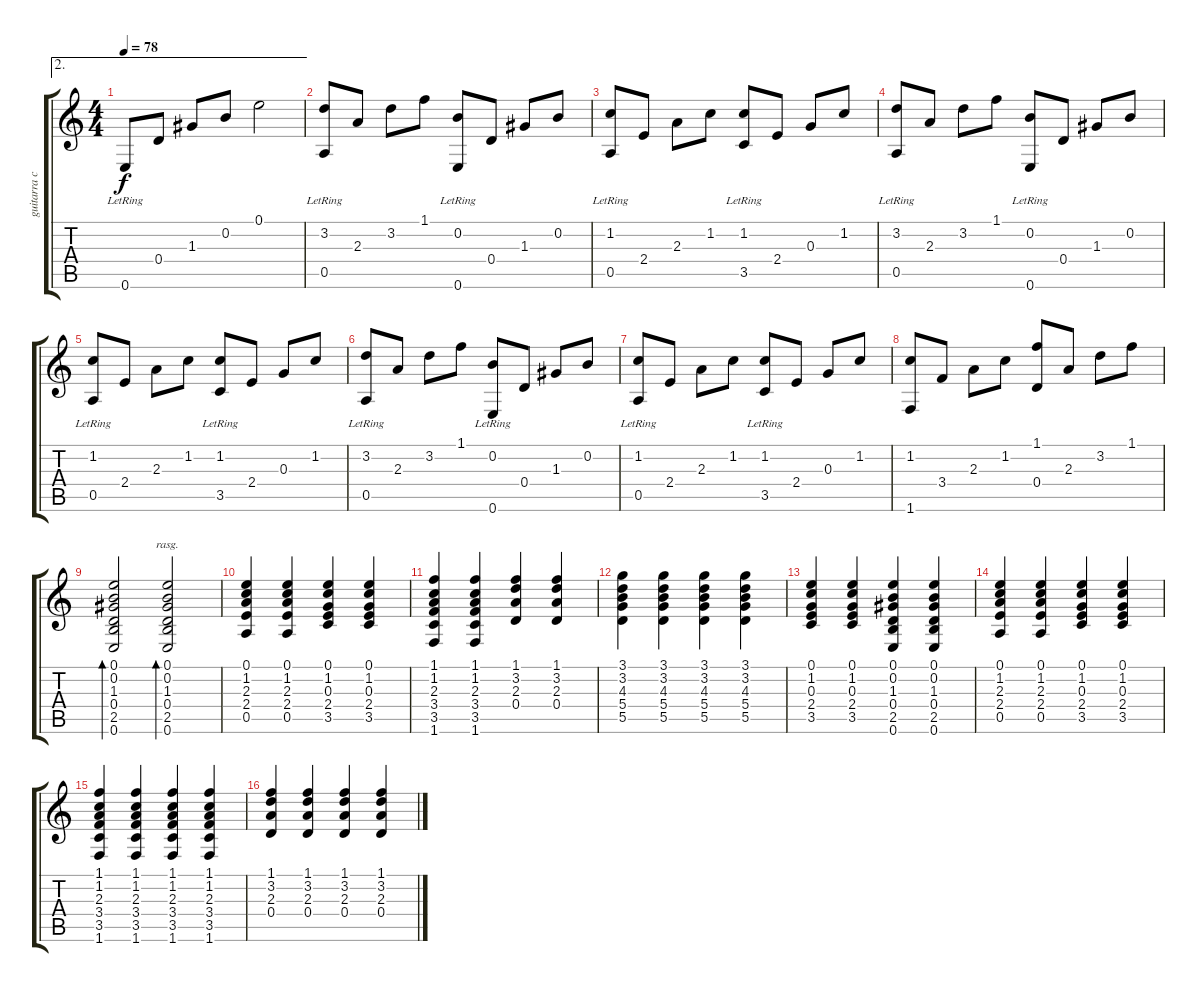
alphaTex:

\track ("guitarra clean" "guitarra c") {instrument electricguitarclean}
\staff {score tabs}
\tuning (E4 B3 G3 D3 A2 E2) {hide}
\ae 2
\ts (4 4)
\tempo 78
\clef g2
\ks c
0.6{lr}.8{dy f} 0.4.8 1.3.8 0.2.8 0.1.2 |
(3.2 0.5{lr}).8 2.3.8 3.2.8 1.1.8 (0.2 0.6{lr}).8 0.4.8 1.3.8 0.2.8 |
(1.2 0.5{lr}).8 2.4.8 2.3.8 1.2.8 (1.2 3.5{lr}).8 2.4.8 0.3.8 1.2.8 |
(3.2 0.5{lr}).8 2.3.8 3.2.8 1.1.8 (0.2 0.6{lr}).8 0.4.8 1.3.8 0.2.8 |
(1.2 0.5{lr}).8 2.4.8 2.3.8 1.2.8 (1.2 3.5{lr}).8 2.4.8 0.3.8 1.2.8 |
(3.2 0.5{lr}).8 2.3.8 3.2.8 1.1.8 (0.2 0.6{lr}).8 0.4.8 1.3.8 0.2.8 |
(1.2 0.5{lr}).8 2.4.8 2.3.8 1.2.8 (1.2 3.5{lr}).8 2.4.8 0.3.8 1.2.8 |
(1.2 1.6).8 3.4.8 2.3.8 1.2.8 (1.1 0.4).8 2.3.8 3.2.8 1.1.8 |
(0.1 0.2 1.3 0.4 2.5 0.6).2{bd 120} (0.1 0.2 1.3 0.4 2.5 0.6).2{bd 120 rasg ii} |
(0.1 1.2 2.3 2.4 0.5).4 (0.1 1.2 2.3 2.4 0.5).4 (0.1 1.2 0.3 2.4 3.5).4 (0.1 1.2 0.3 2.4 3.5).4 |
(1.1 1.2 2.3 3.4 3.5 1.6).4 (1.1 1.2 2.3 3.4 3.5 1.6).4 (1.1 3.2 2.3 0.4).4 (1.1 3.2 2.3 0.4).4 |
(3.1 3.2 4.3 5.4 5.5).4 (3.1 3.2 4.3 5.4 5.5).4 (3.1 3.2 4.3 5.4 5.5).4 (3.1 3.2 4.3 5.4 5.5).4 |
(0.1 1.2 0.3 2.4 3.5).4 (0.1 1.2 0.3 2.4 3.5).4 (0.1 0.2 1.3 0.4 2.5 0.6).4 (0.1 0.2 1.3 0.4 2.5 0.6).4 |
(0.1 1.2 2.3 2.4 0.5).4 (0.1 1.2 2.3 2.4 0.5).4 (0.1 1.2 0.3 2.4 3.5).4 (0.1 1.2 0.3 2.4 3.5).4 |
(1.1 1.2 2.3 3.4 3.5 1.6).4 (1.1 1.2 2.3 3.4 3.5 1.6).4 (1.1 1.2 2.3 3.4 3.5 1.6).4 (1.1 1.2 2.3 3.4 3.5 1.6).4 |
(1.1 3.2 2.3 0.4).4 (1.1 3.2 2.3 0.4).4 (1.1 3.2 2.3 0.4).4 (1.1 3.2 2.3 0.4).4
